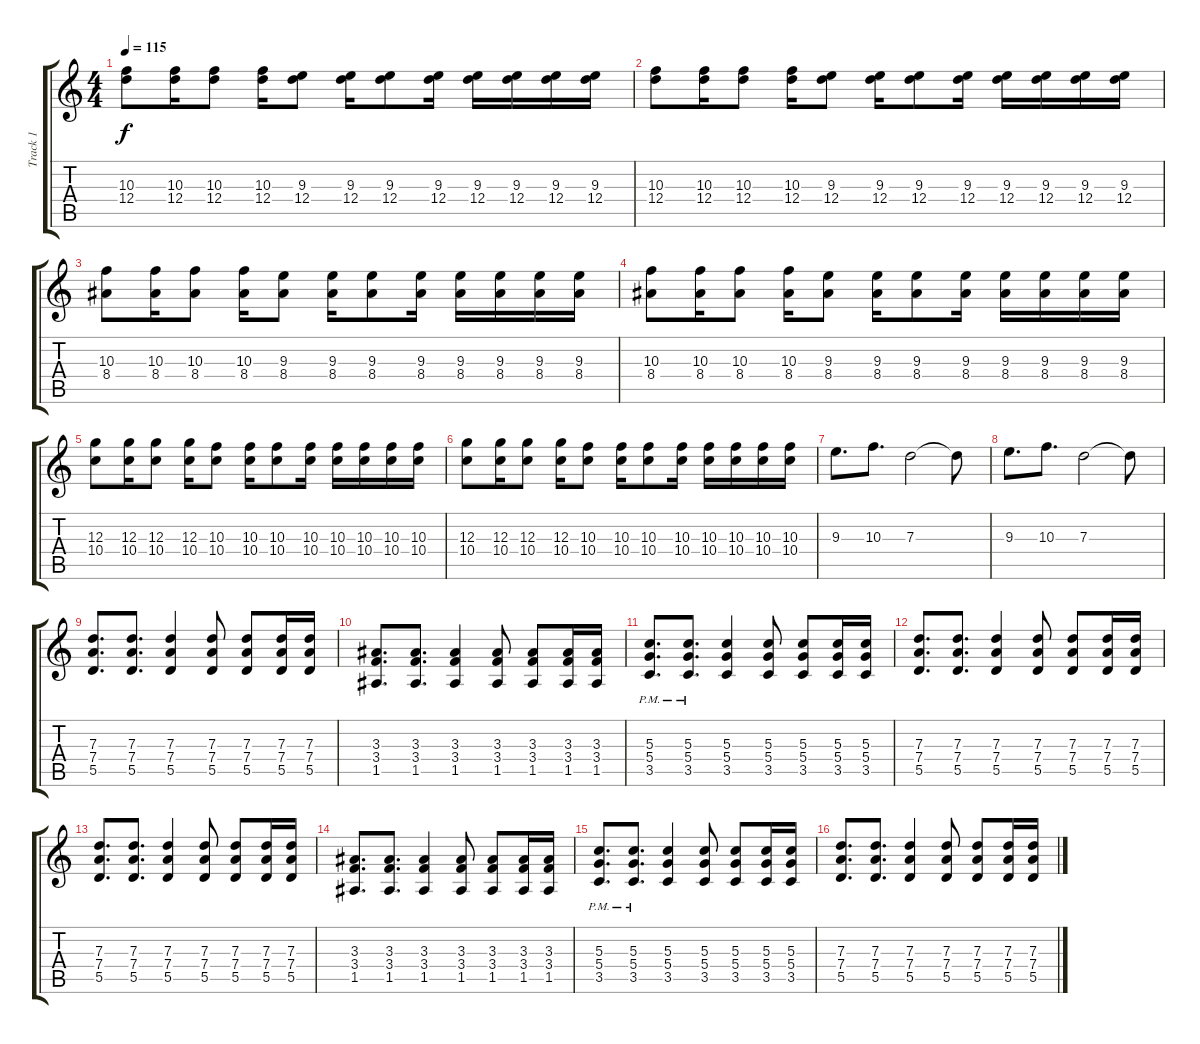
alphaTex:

\track ("Track 1" "Track 1") {instrument electricguitarjazz}
\staff {score tabs}
\tuning (E4 B3 G3 D3 A2 D2) {hide}
\ts (4 4)
\tempo 115
\clef g2
\ks c
(10.3 12.4).8{dy f} (10.3 12.4).16 (10.3 12.4).8 (10.3 12.4).16 (9.3 12.4).8 (9.3 12.4).16 (9.3 12.4).8 (9.3 12.4).16 (9.3 12.4).16 (9.3 12.4).16 (9.3 12.4).16 (9.3 12.4).16 |
(10.3 12.4).8 (10.3 12.4).16 (10.3 12.4).8 (10.3 12.4).16 (9.3 12.4).8 (9.3 12.4).16 (9.3 12.4).8 (9.3 12.4).16 (9.3 12.4).16 (9.3 12.4).16 (9.3 12.4).16 (9.3 12.4).16 |
(10.3 8.4).8 (10.3 8.4).16 (10.3 8.4).8 (10.3 8.4).16 (9.3 8.4).8 (9.3 8.4).16 (9.3 8.4).8 (9.3 8.4).16 (9.3 8.4).16 (9.3 8.4).16 (9.3 8.4).16 (9.3 8.4).16 |
(10.3 8.4).8 (10.3 8.4).16 (10.3 8.4).8 (10.3 8.4).16 (9.3 8.4).8 (9.3 8.4).16 (9.3 8.4).8 (9.3 8.4).16 (9.3 8.4).16 (9.3 8.4).16 (9.3 8.4).16 (9.3 8.4).16 |
(12.3 10.4).8 (12.3 10.4).16 (12.3 10.4).8 (12.3 10.4).16 (10.3 10.4).8 (10.3 10.4).16 (10.3 10.4).8 (10.3 10.4).16 (10.3 10.4).16 (10.3 10.4).16 (10.3 10.4).16 (10.3 10.4).16 |
(12.3 10.4).8 (12.3 10.4).16 (12.3 10.4).8 (12.3 10.4).16 (10.3 10.4).8 (10.3 10.4).16 (10.3 10.4).8 (10.3 10.4).16 (10.3 10.4).16 (10.3 10.4).16 (10.3 10.4).16 (10.3 10.4).16 |
9.3.8{d} 10.3.8{d} 7.3.2 7.3{t}.8 |
9.3.8{d} 10.3.8{d} 7.3.2 7.3{t}.8 |
(7.3 7.4 5.5).8{d instrument distortionguitar} (7.3 7.4 5.5).8{d} (7.3 7.4 5.5).4 (7.3 7.4 5.5).8 (7.3 7.4 5.5).8 (7.3 7.4 5.5).16 (7.3 7.4 5.5).16 |
(3.3 3.4 1.5).8{d} (3.3 3.4 1.5).8{d} (3.3 3.4 1.5).4 (3.3 3.4 1.5).8 (3.3 3.4 1.5).8 (3.3 3.4 1.5).16 (3.3 3.4 1.5).16 |
(5.3{pm} 5.4{pm} 3.5{pm}).8{d} (5.3{pm} 5.4{pm} 3.5{pm}).8{d} (5.3 5.4 3.5).4 (5.3 5.4 3.5).8 (5.3 5.4 3.5).8 (5.3 5.4 3.5).16 (5.3 5.4 3.5).16 |
(7.3 7.4 5.5).8{d} (7.3 7.4 5.5).8{d} (7.3 7.4 5.5).4 (7.3 7.4 5.5).8 (7.3 7.4 5.5).8 (7.3 7.4 5.5).16 (7.3 7.4 5.5).16 |
(7.3 7.4 5.5).8{d} (7.3 7.4 5.5).8{d} (7.3 7.4 5.5).4 (7.3 7.4 5.5).8 (7.3 7.4 5.5).8 (7.3 7.4 5.5).16 (7.3 7.4 5.5).16 |
(3.3 3.4 1.5).8{d} (3.3 3.4 1.5).8{d} (3.3 3.4 1.5).4 (3.3 3.4 1.5).8 (3.3 3.4 1.5).8 (3.3 3.4 1.5).16 (3.3 3.4 1.5).16 |
(5.3{pm} 5.4{pm} 3.5{pm}).8{d} (5.3{pm} 5.4{pm} 3.5{pm}).8{d} (5.3 5.4 3.5).4 (5.3 5.4 3.5).8 (5.3 5.4 3.5).8 (5.3 5.4 3.5).16 (5.3 5.4 3.5).16 |
(7.3 7.4 5.5).8{d} (7.3 7.4 5.5).8{d} (7.3 7.4 5.5).4 (7.3 7.4 5.5).8 (7.3 7.4 5.5).8 (7.3 7.4 5.5).16 (7.3 7.4 5.5).16
